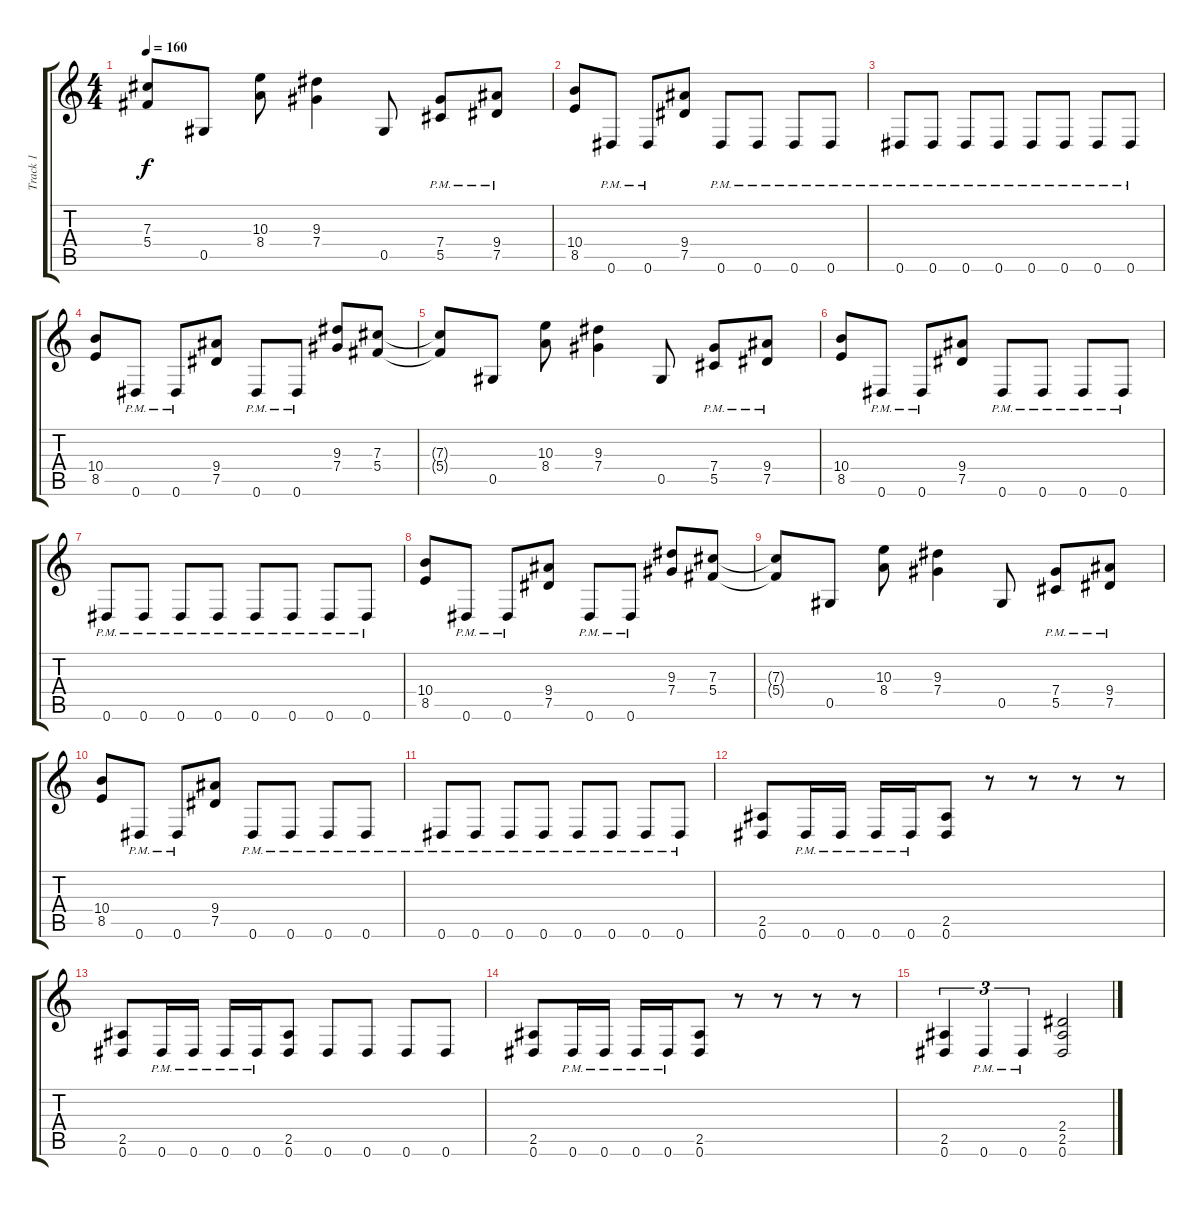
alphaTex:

\track ("Track 1" "Track 1") {instrument distortionguitar}
\staff {score tabs}
\tuning (Eb4 Bb3 Gb3 Db3 Ab2 Eb2) {hide}
\ts (4 4)
\tempo 160
\clef g2
\ks c
(7.3{t} 5.4{t}).8{dy f} 0.5.8 (10.3 8.4).8 (9.3 7.4).4 0.5.8 (7.4{pm} 5.5{pm}).8 (9.4{pm} 7.5{pm}).8 |
(10.4 8.5).8 0.6{pm}.8 0.6{pm}.8 (9.4 7.5).8 0.6{pm}.8 0.6{pm}.8 0.6{pm}.8 0.6{pm}.8 |
0.6{pm}.8 0.6{pm}.8 0.6{pm}.8 0.6{pm}.8 0.6{pm}.8 0.6{pm}.8 0.6{pm}.8 0.6{pm}.8 |
(10.4 8.5).8 0.6{pm}.8 0.6{pm}.8 (9.4 7.5).8 0.6{pm}.8 0.6{pm}.8 (9.3 7.4).8 (7.3 5.4).8 |
(7.3{t} 5.4{t}).8 0.5.8 (10.3 8.4).8 (9.3 7.4).4 0.5.8 (7.4{pm} 5.5{pm}).8 (9.4{pm} 7.5{pm}).8 |
(10.4 8.5).8 0.6{pm}.8 0.6{pm}.8 (9.4 7.5).8 0.6{pm}.8 0.6{pm}.8 0.6{pm}.8 0.6{pm}.8 |
0.6{pm}.8 0.6{pm}.8 0.6{pm}.8 0.6{pm}.8 0.6{pm}.8 0.6{pm}.8 0.6{pm}.8 0.6{pm}.8 |
(10.4 8.5).8 0.6{pm}.8 0.6{pm}.8 (9.4 7.5).8 0.6{pm}.8 0.6{pm}.8 (9.3 7.4).8 (7.3 5.4).8 |
(7.3{t} 5.4{t}).8 0.5.8 (10.3 8.4).8 (9.3 7.4).4 0.5.8 (7.4{pm} 5.5{pm}).8 (9.4{pm} 7.5{pm}).8 |
(10.4 8.5).8 0.6{pm}.8 0.6{pm}.8 (9.4 7.5).8 0.6{pm}.8 0.6{pm}.8 0.6{pm}.8 0.6{pm}.8 |
0.6{pm}.8 0.6{pm}.8 0.6{pm}.8 0.6{pm}.8 0.6{pm}.8 0.6{pm}.8 0.6{pm}.8 0.6{pm}.8 |
(2.5 0.6).8 0.6{pm}.16 0.6{pm}.16 0.6{pm}.16 0.6{pm}.16 (2.5 0.6).8 r.8 r.8 r.8 r.8 |
(2.5 0.6).8 0.6{pm}.16 0.6{pm}.16 0.6{pm}.16 0.6{pm}.16 (2.5 0.6).8 0.6.8 0.6.8 0.6.8 0.6.8 |
(2.5 0.6).8 0.6{pm}.16 0.6{pm}.16 0.6{pm}.16 0.6{pm}.16 (2.5 0.6).8 r.8 r.8 r.8 r.8 |
(2.5 0.6).4{tu (3 2)} 0.6{pm}.4{tu (3 2)} 0.6{pm}.4{tu (3 2)} (2.4 2.5 0.6).2
